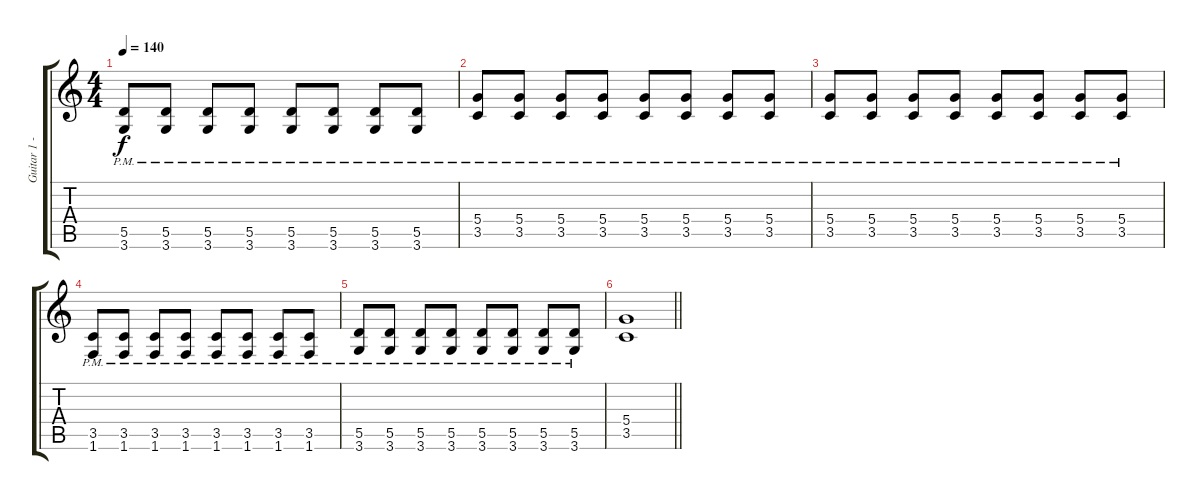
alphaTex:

\track ("Guitar 1 - William Reid" "Guitar 1 -") {instrument distortionguitar}
\staff {score tabs}
\tuning (E4 B3 G3 D3 A2 E2) {hide}
\ts (4 4)
\tempo 140
\clef g2
\ks c
(5.5{pm} 3.6{pm}).8{dy f} (5.5{pm} 3.6{pm}).8 (5.5{pm} 3.6{pm}).8 (5.5{pm} 3.6{pm}).8 (5.5{pm} 3.6{pm}).8 (5.5{pm} 3.6{pm}).8 (5.5{pm} 3.6{pm}).8 (5.5{pm} 3.6{pm}).8 |
(5.4{pm} 3.5{pm}).8{instrument distortionguitar} (5.4{pm} 3.5{pm}).8 (5.4{pm} 3.5{pm}).8 (5.4{pm} 3.5{pm}).8 (5.4{pm} 3.5{pm}).8 (5.4{pm} 3.5{pm}).8 (5.4{pm} 3.5{pm}).8 (5.4{pm} 3.5{pm}).8 |
(5.4{pm} 3.5{pm}).8{volume 0} (5.4{pm} 3.5{pm}).8 (5.4{pm} 3.5{pm}).8 (5.4{pm} 3.5{pm}).8 (5.4{pm} 3.5{pm}).8 (5.4{pm} 3.5{pm}).8 (5.4{pm} 3.5{pm}).8 (5.4{pm} 3.5{pm}).8 |
(3.5{pm} 1.6{pm}).8 (3.5{pm} 1.6{pm}).8 (3.5{pm} 1.6{pm}).8 (3.5{pm} 1.6{pm}).8 (3.5{pm} 1.6{pm}).8 (3.5{pm} 1.6{pm}).8 (3.5{pm} 1.6{pm}).8 (3.5{pm} 1.6{pm}).8 |
(5.5{pm} 3.6{pm}).8 (5.5{pm} 3.6{pm}).8 (5.5{pm} 3.6{pm}).8 (5.5{pm} 3.6{pm}).8 (5.5{pm} 3.6{pm}).8 (5.5{pm} 3.6{pm}).8 (5.5{pm} 3.6{pm}).8 (5.5{pm} 3.6{pm}).8 |
\barLineRight lightlight
(5.4 3.5).1
